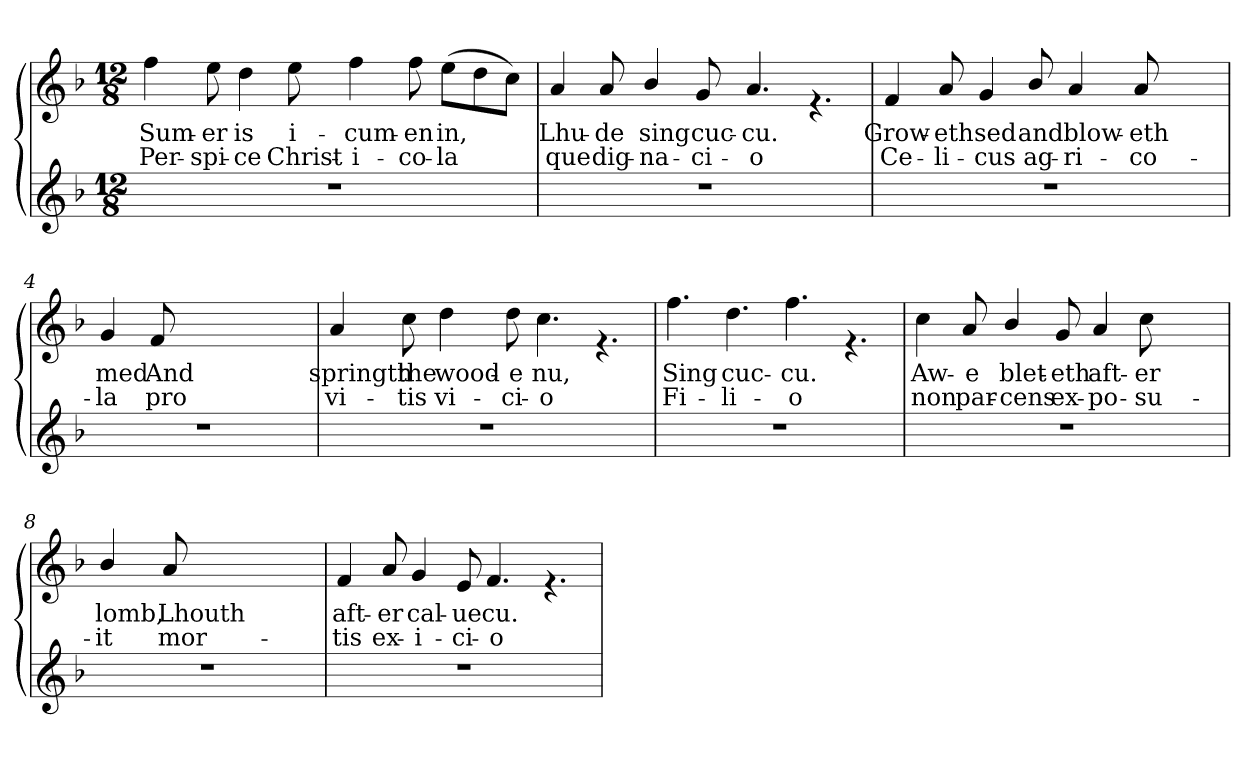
**kern	**kern	**text	**text
*part2	*part1	*part1	*part1
*staff2	*staff1	*staff1	*staff1
*clefG2	*clefG2	*	*
*k[b-]	*k[b-]	*	*
*F:	*F:	*	*
*M12/8	*M12/8	*	*
=1	=1	=1	=1
!	!	!LO:LY:b	!LO:LY:b
1.r	4ff\	Sum-	Per-
!	!	!LO:LY:b	!LO:LY:b
.	8ee\	-er	-spi-
!	!	!LO:LY:b	!LO:LY:b
.	4dd\	is	-ce
!	!	!LO:LY:b	!LO:LY:b
.	8ee\	i-	Christ-
!	!	!LO:LY:b	!LO:LY:b
.	4ff\	-cum-	-i-
!	!	!LO:LY:b	!LO:LY:b
.	8ff\	-en	-co-
!	!	!LO:LY:b	!LO:LY:b
.	(>8ee\L	in,	-la
.	8dd\	.	.
.	8cc\J)	.	.
=2	=2	=2	=2
!	!	!LO:LY:b	!LO:LY:b
1.r	4a/	Lhu-	que
!	!	!LO:LY:b	!LO:LY:b
.	8a/	-de	dig-
!	!	!LO:LY:b	!LO:LY:b
.	4b-/	sing	-na-
!	!	!LO:LY:b	!LO:LY:b
.	8g/	cuc-	-ci-
!	!	!LO:LY:b	!LO:LY:b
.	4.a/	-cu.	-o
.	4.rf	.	.
=3	=3	=3	=3
!	!	!LO:LY:b	!LO:LY:b
1.r	4f/	Grow-	Ce-
!	!	!LO:LY:b	!LO:LY:b
.	8a/	-eth	-li-
!	!	!LO:LY:b	!LO:LY:b
.	4g/	sed	-cus
!	!	!LO:LY:b	!LO:LY:b
.	8b-/	and	ag-
!	!	!LO:LY:b	!LO:LY:b
.	4a/	blow-	-ri-
!	!	!LO:LY:b	!LO:LY:b
.	8a/	-eth	-co-
.	4.ryy	.	.
!!LO:LB:g=z
=4	=4	=4	=4
!	!	!LO:LY:b	!LO:LY:b
1.r	4g/	med	-la
!	!	!LO:LY:b	!LO:LY:b
.	8f/	And	pro
.	1ryy	.	.
.	8ryy	.	.
=5	=5	=5	=5
!	!	!LO:LY:b	!LO:LY:b
1.r	4a/	springth	vi-
!	!	!LO:LY:b	!LO:LY:b
.	8cc\	the	-tis
!	!	!LO:LY:b	!LO:LY:b
.	4dd\	wood-	vi-
!	!	!LO:LY:b	!LO:LY:b
.	8dd\	-e	-ci-
!	!	!LO:LY:b	!LO:LY:b
.	4.cc\	nu,	-o
.	4.rf	.	.
=6	=6	=6	=6
!	!	!LO:LY:b	!LO:LY:b
1.r	4.ff\	Sing	Fi-
!	!	!LO:LY:b	!LO:LY:b
.	4.dd\	cuc-	-li-
!	!	!LO:LY:b	!LO:LY:b
.	4.ff\	-cu.	-o
.	4.rf	.	.
=7	=7	=7	=7
!	!	!LO:LY:b	!LO:LY:b
1.r	4cc\	Aw-	non
!	!	!LO:LY:b	!LO:LY:b
.	8a/	-e	par-
!	!	!LO:LY:b	!LO:LY:b
.	4b-/	blet-	-cens
!	!	!LO:LY:b	!LO:LY:b
.	8g/	-eth	ex-
!	!	!LO:LY:b	!LO:LY:b
.	4a/	aft-	-po-
!	!	!LO:LY:b	!LO:LY:b
.	8cc\	-er	-su-
.	4.ryy	.	.
!!LO:LB:g=z
=8	=8	=8	=8
!	!	!LO:LY:b	!LO:LY:b
1.r	4b-/	lomb,	-it
!	!	!LO:LY:b	!LO:LY:b
.	8a/	Lhouth	mor-
.	1ryy	.	.
.	8ryy	.	.
=9	=9	=9	=9
!	!	!LO:LY:b	!LO:LY:b
1.r	4f/	aft-	-tis
!	!	!LO:LY:b	!LO:LY:b
.	8a/	-er	ex-
!	!	!LO:LY:b	!LO:LY:b
.	4g/	cal-	-i-
!	!	!LO:LY:b	!LO:LY:b
.	8e/	-ue	-ci-
!	!	!LO:LY:b	!LO:LY:b
.	4.f/	cu.	-o
.	4.rf	.	.
=	=	=	=
*-	*-	*-	*-
